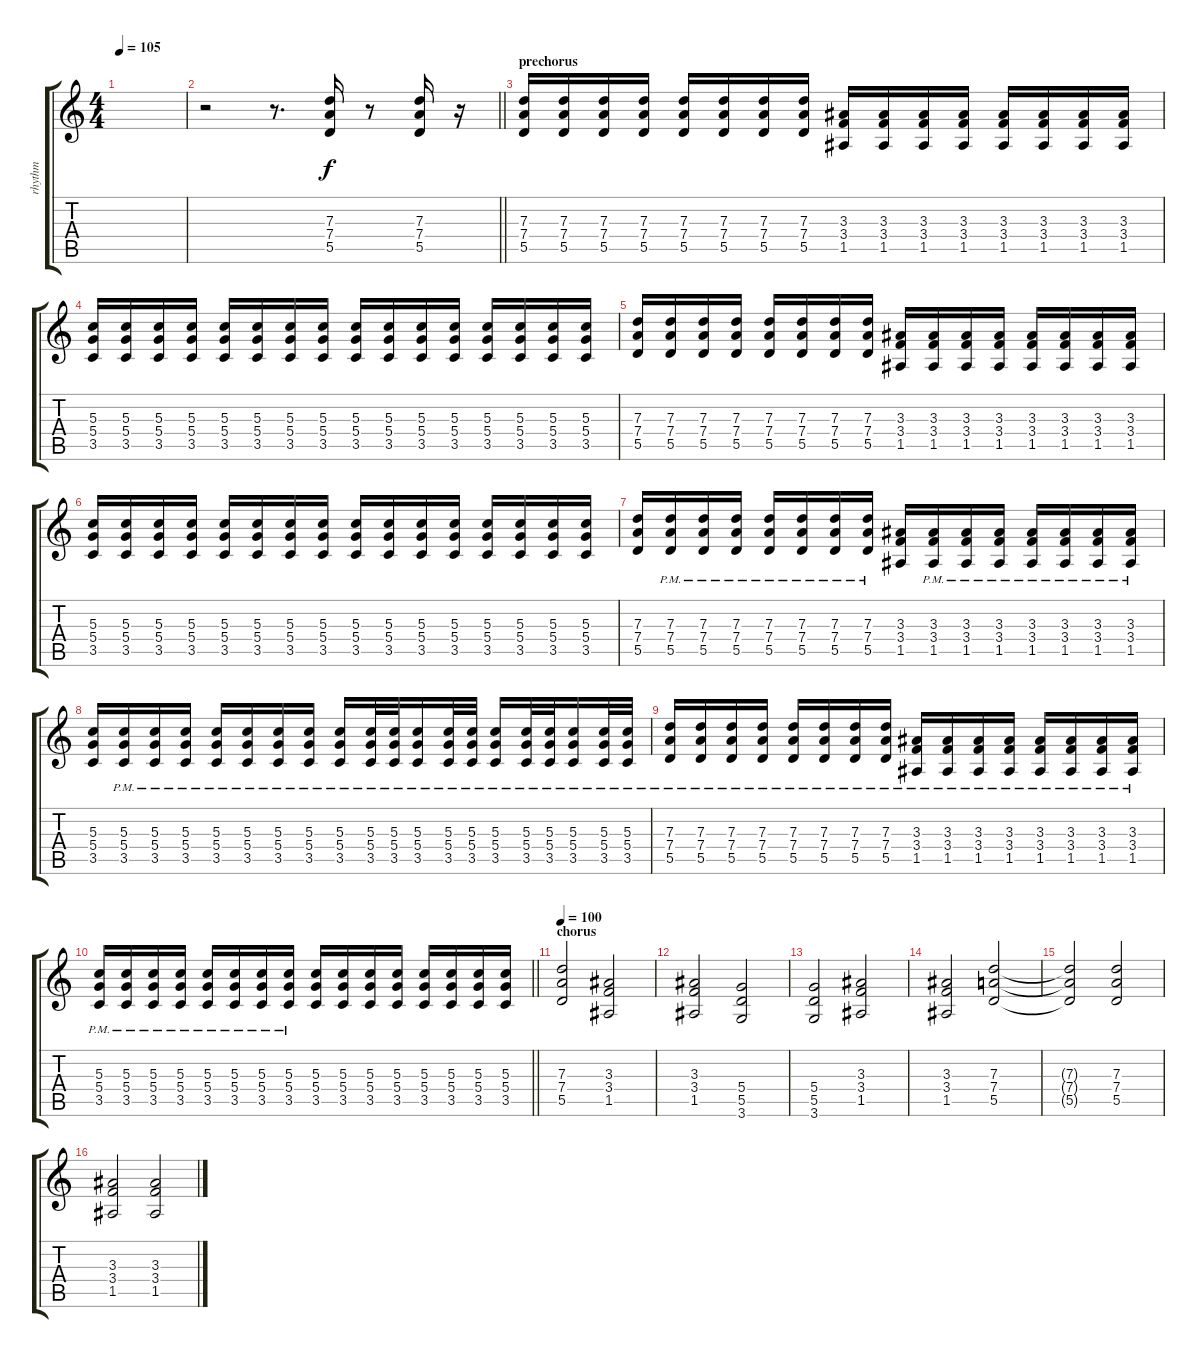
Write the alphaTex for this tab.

\track ("rhythm" "rhythm") {instrument distortionguitar}
\staff {score tabs}
\tuning (E4 B3 G3 D3 A2 E2) {hide}
\ts (4 4)
\tempo 105
\clef g2
\ks c
|
\barLineRight lightlight
r.2{volume 13} r.8{d} (7.3 7.4 5.5).16 r.8 (7.3 7.4 5.5).16 r.16 |
\section ("" "prechorus")
(7.3 7.4 5.5).16 (7.3 7.4 5.5).16 (7.3 7.4 5.5).16 (7.3 7.4 5.5).16 (7.3 7.4 5.5).16 (7.3 7.4 5.5).16 (7.3 7.4 5.5).16 (7.3 7.4 5.5).16 (3.3 3.4 1.5).16 (3.3 3.4 1.5).16 (3.3 3.4 1.5).16 (3.3 3.4 1.5).16 (3.3 3.4 1.5).16 (3.3 3.4 1.5).16 (3.3 3.4 1.5).16 (3.3 3.4 1.5).16 |
(5.3 5.4 3.5).16 (5.3 5.4 3.5).16 (5.3 5.4 3.5).16 (5.3 5.4 3.5).16 (5.3 5.4 3.5).16 (5.3 5.4 3.5).16 (5.3 5.4 3.5).16 (5.3 5.4 3.5).16 (5.3 5.4 3.5).16 (5.3 5.4 3.5).16 (5.3 5.4 3.5).16 (5.3 5.4 3.5).16 (5.3 5.4 3.5).16 (5.3 5.4 3.5).16 (5.3 5.4 3.5).16 (5.3 5.4 3.5).16 |
(7.3 7.4 5.5).16 (7.3 7.4 5.5).16 (7.3 7.4 5.5).16 (7.3 7.4 5.5).16 (7.3 7.4 5.5).16 (7.3 7.4 5.5).16 (7.3 7.4 5.5).16 (7.3 7.4 5.5).16 (3.3 3.4 1.5).16 (3.3 3.4 1.5).16 (3.3 3.4 1.5).16 (3.3 3.4 1.5).16 (3.3 3.4 1.5).16 (3.3 3.4 1.5).16 (3.3 3.4 1.5).16 (3.3 3.4 1.5).16 |
(5.3 5.4 3.5).16 (5.3 5.4 3.5).16 (5.3 5.4 3.5).16 (5.3 5.4 3.5).16 (5.3 5.4 3.5).16 (5.3 5.4 3.5).16 (5.3 5.4 3.5).16 (5.3 5.4 3.5).16 (5.3 5.4 3.5).16 (5.3 5.4 3.5).16 (5.3 5.4 3.5).16 (5.3 5.4 3.5).16 (5.3 5.4 3.5).16 (5.3 5.4 3.5).16 (5.3 5.4 3.5).16 (5.3 5.4 3.5).16 |
(7.3 7.4 5.5).16 (7.3{pm} 7.4{pm} 5.5{pm}).16 (7.3{pm} 7.4{pm} 5.5{pm}).16 (7.3{pm} 7.4{pm} 5.5{pm}).16 (7.3{pm} 7.4{pm} 5.5{pm}).16 (7.3{pm} 7.4{pm} 5.5{pm}).16 (7.3{pm} 7.4{pm} 5.5{pm}).16 (7.3{pm} 7.4{pm} 5.5{pm}).16 (3.3 3.4 1.5).16 (3.3{pm} 3.4{pm} 1.5{pm}).16 (3.3{pm} 3.4{pm} 1.5{pm}).16 (3.3{pm} 3.4{pm} 1.5{pm}).16 (3.3{pm} 3.4{pm} 1.5{pm}).16 (3.3{pm} 3.4{pm} 1.5{pm}).16 (3.3{pm} 3.4{pm} 1.5{pm}).16 (3.3{pm} 3.4{pm} 1.5{pm}).16 |
(5.3 5.4 3.5).16 (5.3{pm} 5.4{pm} 3.5{pm}).16 (5.3{pm} 5.4{pm} 3.5{pm}).16 (5.3{pm} 5.4{pm} 3.5{pm}).16 (5.3{pm} 5.4{pm} 3.5{pm}).16 (5.3{pm} 5.4{pm} 3.5{pm}).16 (5.3{pm} 5.4{pm} 3.5{pm}).16 (5.3{pm} 5.4{pm} 3.5{pm}).16 (5.3{pm} 5.4{pm} 3.5{pm}).16 (5.3{pm} 5.4{pm} 3.5{pm}).32 (5.3{pm} 5.4{pm} 3.5{pm}).32 (5.3{pm} 5.4{pm} 3.5{pm}).16 (5.3{pm} 5.4{pm} 3.5{pm}).32 (5.3{pm} 5.4{pm} 3.5{pm}).32 (5.3{pm} 5.4{pm} 3.5{pm}).16 (5.3{pm} 5.4{pm} 3.5{pm}).32 (5.3{pm} 5.4{pm} 3.5{pm}).32 (5.3{pm} 5.4{pm} 3.5{pm}).16 (5.3{pm} 5.4{pm} 3.5{pm}).32 (5.3{pm} 5.4{pm} 3.5{pm}).32 |
(7.3{pm} 7.4{pm} 5.5{pm}).16 (7.3{pm} 7.4{pm} 5.5{pm}).16 (7.3{pm} 7.4{pm} 5.5{pm}).16 (7.3{pm} 7.4{pm} 5.5{pm}).16 (7.3{pm} 7.4{pm} 5.5{pm}).16 (7.3{pm} 7.4{pm} 5.5{pm}).16 (7.3{pm} 7.4{pm} 5.5{pm}).16 (7.3{pm} 7.4{pm} 5.5{pm}).16 (3.3{pm} 3.4{pm} 1.5{pm}).16 (3.3{pm} 3.4{pm} 1.5{pm}).16 (3.3{pm} 3.4{pm} 1.5{pm}).16 (3.3{pm} 3.4{pm} 1.5{pm}).16 (3.3{pm} 3.4{pm} 1.5{pm}).16 (3.3{pm} 3.4{pm} 1.5{pm}).16 (3.3{pm} 3.4{pm} 1.5{pm}).16 (3.3{pm} 3.4{pm} 1.5{pm}).16 |
\barLineRight lightlight
(5.3{pm} 5.4{pm} 3.5{pm}).16 (5.3{pm} 5.4{pm} 3.5{pm}).16 (5.3{pm} 5.4{pm} 3.5{pm}).16 (5.3{pm} 5.4{pm} 3.5{pm}).16 (5.3{pm} 5.4{pm} 3.5{pm}).16 (5.3{pm} 5.4{pm} 3.5{pm}).16 (5.3{pm} 5.4{pm} 3.5{pm}).16 (5.3{pm} 5.4{pm} 3.5{pm}).16 (5.3 5.4 3.5).16 (5.3 5.4 3.5).16 (5.3 5.4 3.5).16 (5.3 5.4 3.5).16 (5.3 5.4 3.5).16 (5.3 5.4 3.5).16 (5.3 5.4 3.5).16 (5.3 5.4 3.5).16 |
\section ("" "chorus")
\tempo 100
(7.3 7.4 5.5).2{volume 9} (3.3 3.4 1.5).2 |
(3.3 3.4 1.5).2 (5.4 5.5 3.6).2 |
(5.4 5.5 3.6).2 (3.3 3.4 1.5).2 |
(3.3 3.4 1.5).2 (7.3 7.4 5.5).2 |
(7.3{t} 7.4{t} 5.5{t}).2 (7.3 7.4 5.5).2 |
(3.3 3.4 1.5).2 (3.3 3.4 1.5).2
